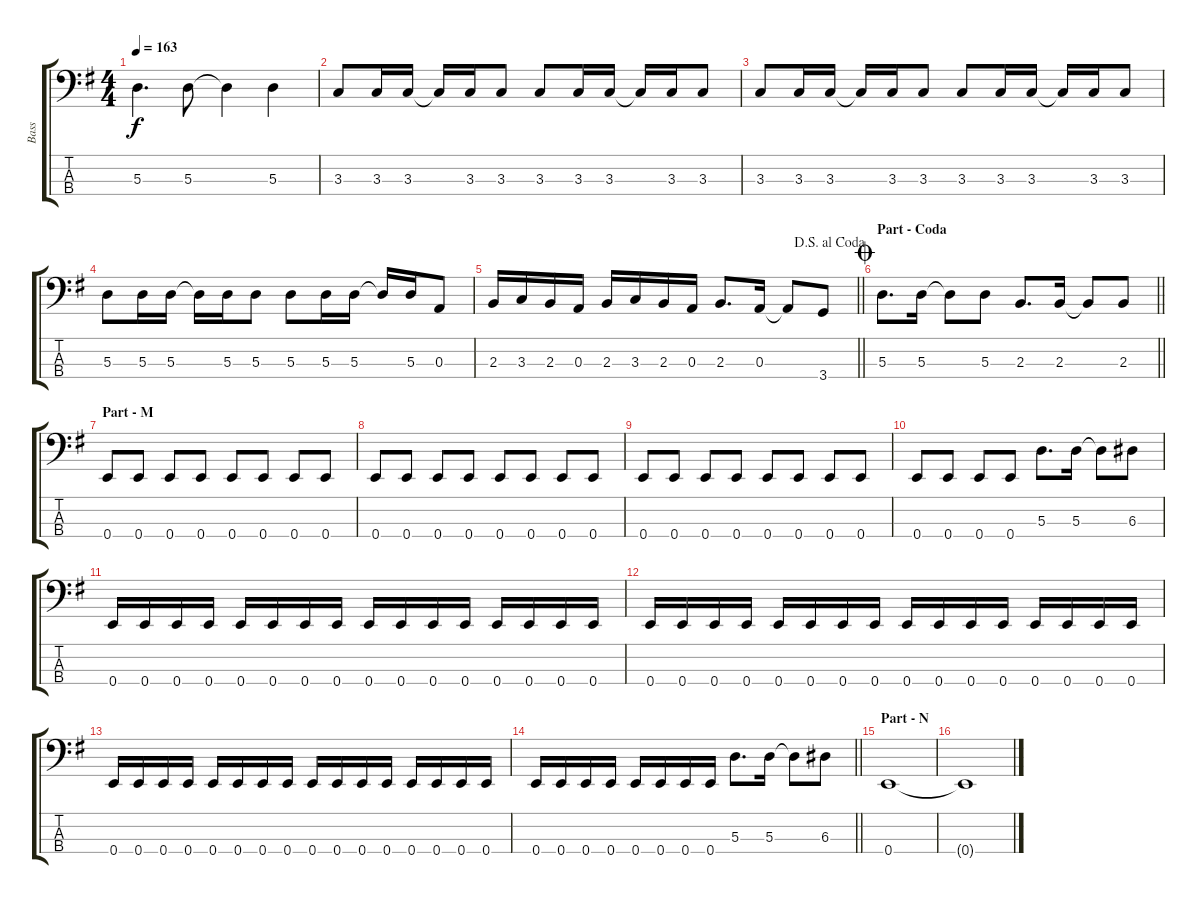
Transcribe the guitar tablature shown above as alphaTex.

\track ("Bass" "Bass") {instrument electricbassfinger}
\staff {score tabs}
\tuning (G2 D2 A1 E1) {hide}
\ts (4 4)
\tempo 163
\clef f4
\ks g
5.3.4{d dy f} 5.3.8 5.3{t}.4 5.3.4 |
3.3.8 3.3.16 3.3.16 3.3{t}.16 3.3.16 3.3.8 3.3.8 3.3.16 3.3.16 3.3{t}.16 3.3.16 3.3.8 |
3.3.8 3.3.16 3.3.16 3.3{t}.16 3.3.16 3.3.8 3.3.8 3.3.16 3.3.16 3.3{t}.16 3.3.16 3.3.8 |
5.3.8 5.3.16 5.3.16 5.3{t}.16 5.3.16 5.3.8 5.3.8 5.3.16 5.3.16 5.3{t}.16 5.3.16 0.3.8 |
\jump dalsegnoalcoda
\barLineRight lightlight
2.3.16 3.3.16 2.3.16 0.3.16 2.3.16 3.3.16 2.3.16 0.3.16 2.3.8{d} 0.3.16 0.3{t}.8 3.4.8 |
\section ("" "Part - Coda")
\jump coda
\barLineRight lightlight
5.3.8{d} 5.3.16 5.3{t}.8 5.3.8 2.3.8{d} 2.3.16 2.3{t}.8 2.3.8 |
\section ("" "Part - M")
0.4.8 0.4.8 0.4.8 0.4.8 0.4.8 0.4.8 0.4.8 0.4.8 |
0.4.8 0.4.8 0.4.8 0.4.8 0.4.8 0.4.8 0.4.8 0.4.8 |
0.4.8 0.4.8 0.4.8 0.4.8 0.4.8 0.4.8 0.4.8 0.4.8 |
0.4.8 0.4.8 0.4.8 0.4.8 5.3.8{d} 5.3.16 5.3{t}.8 6.3.8 |
0.4.16 0.4.16 0.4.16 0.4.16 0.4.16 0.4.16 0.4.16 0.4.16 0.4.16 0.4.16 0.4.16 0.4.16 0.4.16 0.4.16 0.4.16 0.4.16 |
0.4.16 0.4.16 0.4.16 0.4.16 0.4.16 0.4.16 0.4.16 0.4.16 0.4.16 0.4.16 0.4.16 0.4.16 0.4.16 0.4.16 0.4.16 0.4.16 |
0.4.16 0.4.16 0.4.16 0.4.16 0.4.16 0.4.16 0.4.16 0.4.16 0.4.16 0.4.16 0.4.16 0.4.16 0.4.16 0.4.16 0.4.16 0.4.16 |
\barLineRight lightlight
0.4.16 0.4.16 0.4.16 0.4.16 0.4.16 0.4.16 0.4.16 0.4.16 5.3.8{d} 5.3.16 5.3{t}.8 6.3.8 |
\section ("" "Part - N")
0.4.1 |
0.4{t}.1
